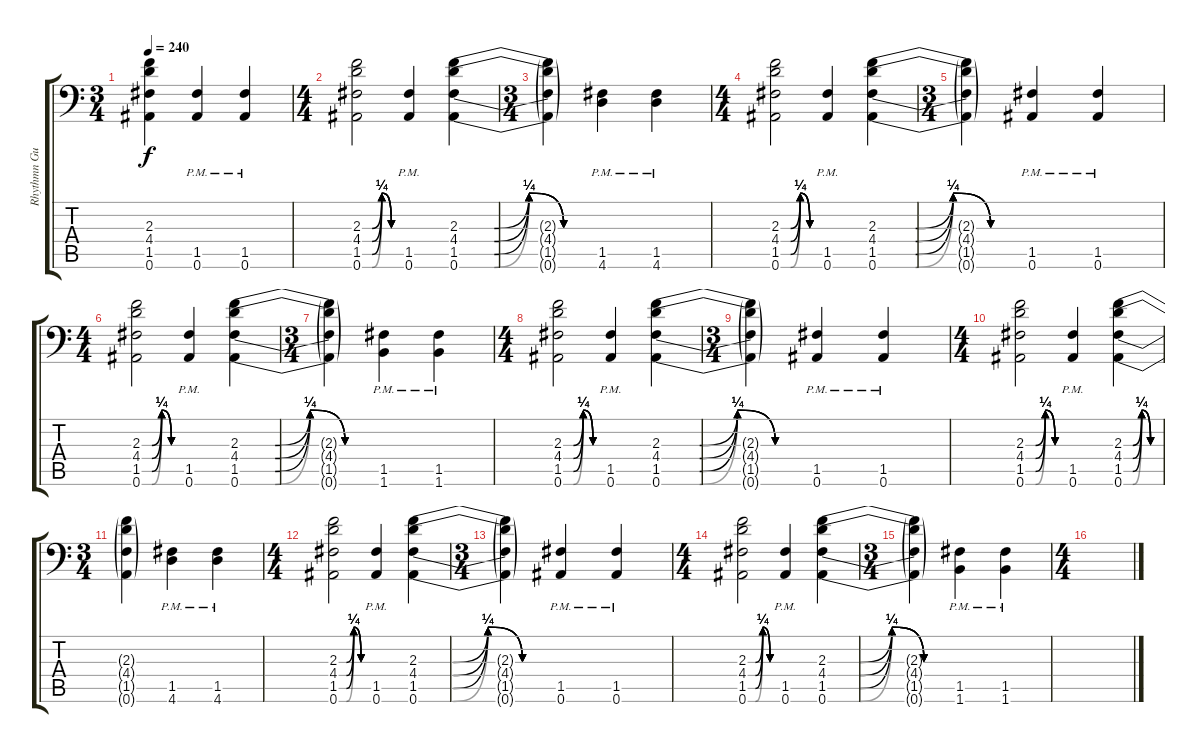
\track ("Rhythmn Guitar #1" "Rhythmn Gu") {instrument overdrivenguitar}
\staff {score tabs}
\tuning (C4 G3 Eb3 Bb2 F2 Bb1) {hide}
\ts (3 4)
\tempo 240
\clef f4
\ks c
(2.3{t} 4.4{t} 1.5{t} 0.6{t}).4{dy f} (1.5{pm} 0.6{pm}).4 (1.5{pm} 0.6{pm}).4 |
\ts (4 4)
(2.3{be (custom 0 0 15 0 30 1 45 0 60 0)} 4.4{be (custom 0 0 15 0 30 1 45 0 60 0)} 1.5{be (custom 0 0 15 0 30 1 45 0 60 0)} 0.6{be (custom 0 0 15 0 30 1 45 0 60 0)}).2 (1.5{pm} 0.6{pm}).4 (2.3{be (custom 0 0 15 0 30 1 45 0 60 0)} 4.4{be (custom 0 0 15 0 30 1 45 0 60 0)} 1.5{be (custom 0 0 15 0 30 1 45 0 60 0)} 0.6{be (custom 0 0 15 0 30 1 45 0 60 0)}).4 |
\ts (3 4)
(2.3{t} 4.4{t} 1.5{t} 0.6{t}).4 (1.5{pm} 4.6{pm}).4 (1.5{pm} 4.6{pm}).4 |
\ts (4 4)
(2.3{be (custom 0 0 15 0 30 1 45 0 60 0)} 4.4{be (custom 0 0 15 0 30 1 45 0 60 0)} 1.5{be (custom 0 0 15 0 30 1 45 0 60 0)} 0.6{be (custom 0 0 15 0 30 1 45 0 60 0)}).2 (1.5{pm} 0.6{pm}).4 (2.3{be (custom 0 0 15 0 30 1 45 0 60 0)} 4.4{be (custom 0 0 15 0 30 1 45 0 60 0)} 1.5{be (custom 0 0 15 0 30 1 45 0 60 0)} 0.6{be (custom 0 0 15 0 30 1 45 0 60 0)}).4 |
\ts (3 4)
(2.3{t} 4.4{t} 1.5{t} 0.6{t}).4 (1.5{pm} 0.6{pm}).4{volume 5} (1.5{pm} 0.6{pm}).4 |
\ts (4 4)
(2.3{be (custom 0 0 15 0 30 1 45 0 60 0)} 4.4{be (custom 0 0 15 0 30 1 45 0 60 0)} 1.5{be (custom 0 0 15 0 30 1 45 0 60 0)} 0.6{be (custom 0 0 15 0 30 1 45 0 60 0)}).2 (1.5{pm} 0.6{pm}).4 (2.3{be (custom 0 0 15 0 30 1 45 0 60 0)} 4.4{be (custom 0 0 15 0 30 1 45 0 60 0)} 1.5{be (custom 0 0 15 0 30 1 45 0 60 0)} 0.6{be (custom 0 0 15 0 30 1 45 0 60 0)}).4 |
\ts (3 4)
(2.3{t} 4.4{t} 1.5{t} 0.6{t}).4 (1.5{pm} 1.6{pm}).4 (1.5{pm} 1.6{pm}).4 |
\ts (4 4)
(2.3{be (custom 0 0 15 0 30 1 45 0 60 0)} 4.4{be (custom 0 0 15 0 30 1 45 0 60 0)} 1.5{be (custom 0 0 15 0 30 1 45 0 60 0)} 0.6{be (custom 0 0 15 0 30 1 45 0 60 0)}).2 (1.5{pm} 0.6{pm}).4 (2.3{be (custom 0 0 15 0 30 1 45 0 60 0)} 4.4{be (custom 0 0 15 0 30 1 45 0 60 0)} 1.5{be (custom 0 0 15 0 30 1 45 0 60 0)} 0.6{be (custom 0 0 15 0 30 1 45 0 60 0)}).4 |
\ts (3 4)
(2.3{t} 4.4{t} 1.5{t} 0.6{t}).4 (1.5{pm} 0.6{pm}).4 (1.5{pm} 0.6{pm}).4 |
\ts (4 4)
(2.3{be (custom 0 0 15 0 30 1 45 0 60 0)} 4.4{be (custom 0 0 15 0 30 1 45 0 60 0)} 1.5{be (custom 0 0 15 0 30 1 45 0 60 0)} 0.6{be (custom 0 0 15 0 30 1 45 0 60 0)}).2 (1.5{pm} 0.6{pm}).4{volume 0} (2.3{be (custom 0 0 15 0 30 1 45 0 60 0)} 4.4{be (custom 0 0 15 0 30 1 45 0 60 0)} 1.5{be (custom 0 0 15 0 30 1 45 0 60 0)} 0.6{be (custom 0 0 15 0 30 1 45 0 60 0)}).4 |
\ts (3 4)
(2.3{t} 4.4{t} 1.5{t} 0.6{t}).4 (1.5{pm} 4.6{pm}).4 (1.5{pm} 4.6{pm}).4 |
\ts (4 4)
(2.3{be (custom 0 0 15 0 30 1 45 0 60 0)} 4.4{be (custom 0 0 15 0 30 1 45 0 60 0)} 1.5{be (custom 0 0 15 0 30 1 45 0 60 0)} 0.6{be (custom 0 0 15 0 30 1 45 0 60 0)}).2 (1.5{pm} 0.6{pm}).4 (2.3{be (custom 0 0 15 0 30 1 45 0 60 0)} 4.4{be (custom 0 0 15 0 30 1 45 0 60 0)} 1.5{be (custom 0 0 15 0 30 1 45 0 60 0)} 0.6{be (custom 0 0 15 0 30 1 45 0 60 0)}).4 |
\ts (3 4)
(2.3{t} 4.4{t} 1.5{t} 0.6{t}).4 (1.5{pm} 0.6{pm}).4 (1.5{pm} 0.6{pm}).4 |
\ts (4 4)
(2.3{be (custom 0 0 15 0 30 1 45 0 60 0)} 4.4{be (custom 0 0 15 0 30 1 45 0 60 0)} 1.5{be (custom 0 0 15 0 30 1 45 0 60 0)} 0.6{be (custom 0 0 15 0 30 1 45 0 60 0)}).2 (1.5{pm} 0.6{pm}).4 (2.3{be (custom 0 0 15 0 30 1 45 0 60 0)} 4.4{be (custom 0 0 15 0 30 1 45 0 60 0)} 1.5{be (custom 0 0 15 0 30 1 45 0 60 0)} 0.6{be (custom 0 0 15 0 30 1 45 0 60 0)}).4 |
\ts (3 4)
(2.3{t} 4.4{t} 1.5{t} 0.6{t}).4 (1.5{pm} 1.6{pm}).4 (1.5{pm} 1.6{pm}).4 |
\ts (4 4)
